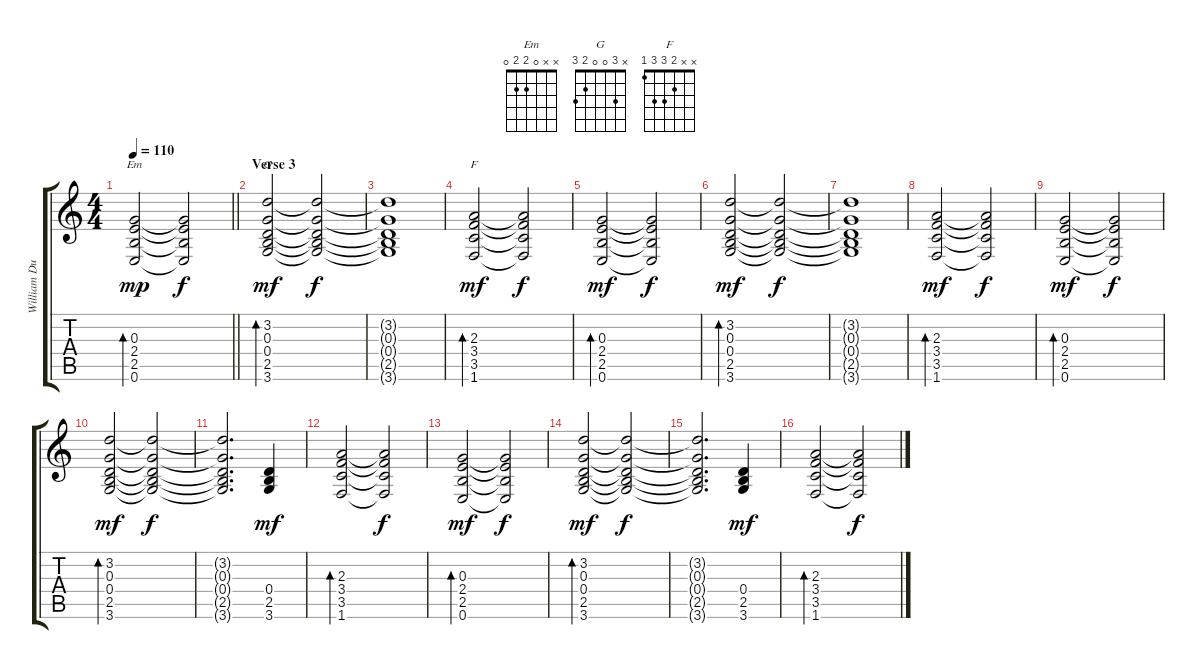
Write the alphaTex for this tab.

\track ("William Duffy - Gtr. 4 Light Dist." "William Du") {instrument distortionguitar}
\staff {score tabs}
\tuning (E4 B3 G3 D3 A2 E2) {hide}
\chord ("Em" x x 0 2 2 0)
\chord ("G" x 3 0 0 2 3)
\chord ("F" x x 2 3 3 1)
\ts (4 4)
\tempo 110
\clef g2
\barLineRight lightlight
\ks c
(0.3 2.4 2.5 0.6).2{bd 240 ch "Em" dy mp} (0.3{t} 2.4{t} 2.5{t} 0.6{t}).2{dy f} |
\section ("" "Verse 3")
(3.2 0.3 0.4 2.5 3.6).2{bd 240 ch "G" dy mf} (3.2{t} 0.3{t} 0.4{t} 2.5{t} 3.6{t}).2{dy f} |
(3.2{t} 0.3{t} 0.4{t} 2.5{t} 3.6{t}).1 |
(2.3 3.4 3.5 1.6).2{bd 240 ch "F" dy mf} (2.3{t} 3.4{t} 3.5{t} 1.6{t}).2{dy f} |
(0.3 2.4 2.5 0.6).2{bd 240 dy mf} (0.3{t} 2.4{t} 2.5{t} 0.6{t}).2{dy f} |
(3.2 0.3 0.4 2.5 3.6).2{bd 240 dy mf} (3.2{t} 0.3{t} 0.4{t} 2.5{t} 3.6{t}).2{dy f} |
(3.2{t} 0.3{t} 0.4{t} 2.5{t} 3.6{t}).1 |
(2.3 3.4 3.5 1.6).2{bd 240 dy mf} (2.3{t} 3.4{t} 3.5{t} 1.6{t}).2{dy f} |
(0.3 2.4 2.5 0.6).2{bd 240 dy mf} (0.3{t} 2.4{t} 2.5{t} 0.6{t}).2{dy f} |
(3.2 0.3 0.4 2.5 3.6).2{bd 240 dy mf} (3.2{t} 0.3{t} 0.4{t} 2.5{t} 3.6{t}).2{dy f} |
(3.2{t} 0.3{t} 0.4{t} 2.5{t} 3.6{t}).2{d} (0.4 2.5 3.6).4{dy mf} |
(2.3 3.4 3.5 1.6).2{bd 240} (2.3{t} 3.4{t} 3.5{t} 1.6{t}).2{dy f} |
(0.3 2.4 2.5 0.6).2{bd 240 dy mf} (0.3{t} 2.4{t} 2.5{t} 0.6{t}).2{dy f} |
(3.2 0.3 0.4 2.5 3.6).2{bd 240 dy mf} (3.2{t} 0.3{t} 0.4{t} 2.5{t} 3.6{t}).2{dy f} |
(3.2{t} 0.3{t} 0.4{t} 2.5{t} 3.6{t}).2{d} (0.4 2.5 3.6).4{dy mf} |
(2.3 3.4 3.5 1.6).2{bd 240} (2.3{t} 3.4{t} 3.5{t} 1.6{t}).2{dy f}
